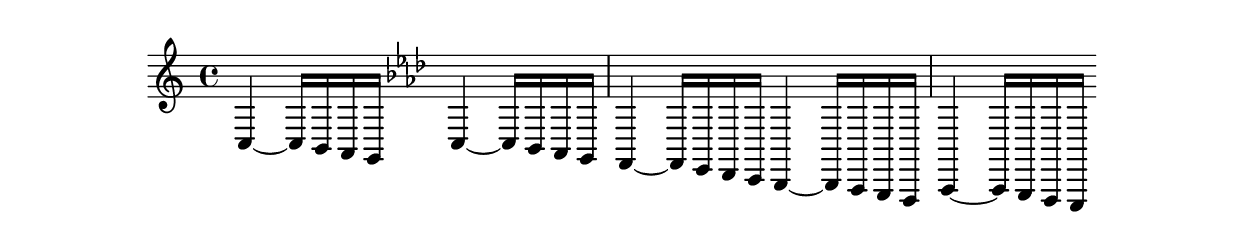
\version "2.18.2"

"//music" = \relative c {
  << \new Voice = "voice1" {
    c4 ~ c16 b a g
    %{in macros%}
    \key aes \major
    c4 ~ c16 bes aes g

    %{short tie%}
    f4 ~ f16 ees des c
    bes4 ~ bes16 aes g f

    %{short tie in macro%}
    aes4 ~ aes16 g f ees
  } >>
}

\book {
  \header {
  }

  \bookpart {
    \score {
      \new OrchestraGroup \with { } <<
        \new StaffGroup \with { \consists "Bar_number_engraver" } <<
          <<
          \new Staff = Staff \with { }
          \context Staff = Staff {
            \"//music"
          }
          >>
        >>
      >>
      \layout { }
    }
  }
}
